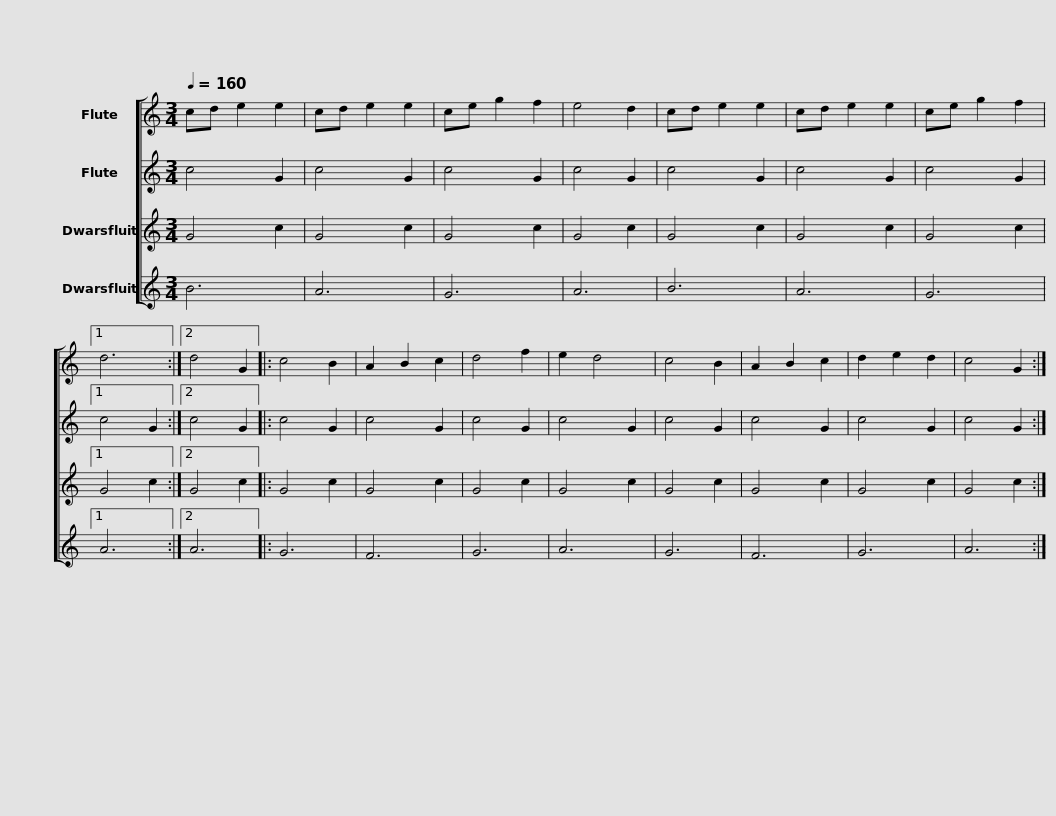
X:1
%%score [ 1 2 3 4 ]
L:1/8
Q:1/4=160
M:3/4
I:linebreak $
K:C
V:1 treble
V:2 treble
V:3 treble
V:4 treble
V:1
 cd e2 e2 | cd e2 e2 | ce g2 f2 | e4 d2 | cd e2 e2 | %5
 cd e2 e2 | ce g2 f2 |1 d6 :|2 d4 G2 |: c4 B2 | %10
 A2 B2 c2 | d4 f2 | e2 d4 |$ c4 B2 | A2 B2 c2 | %15
 d2 e2 d2 | c4 G2 :| %17
V:2
 c4 G2 | c4 G2 | c4 G2 | c4 G2 | c4 G2 | %5
 c4 G2 | c4 G2 |1 c4 G2 :|2 c4 G2 |: c4 G2 | %10
 c4 G2 | c4 G2 | c4 G2 |$ c4 G2 | c4 G2 | %15
 c4 G2 | c4 G2 :| %17
V:3
 G4 c2 | G4 c2 | G4 c2 | G4 c2 | G4 c2 | %5
 G4 c2 | G4 c2 |1 G4 c2 :|2 G4 c2 |: G4 c2 | %10
 G4 c2 | G4 c2 | G4 c2 |$ G4 c2 | G4 c2 | %15
 G4 c2 | G4 c2 :| %17
V:4
 B6 | A6 | G6 | A6 | B6 | %5
 A6 | G6 |1 A6 :|2 A6 |: G6 | %10
 F6 | G6 | A6 |$ G6 | F6 | %15
 G6 | A6 :| %17
